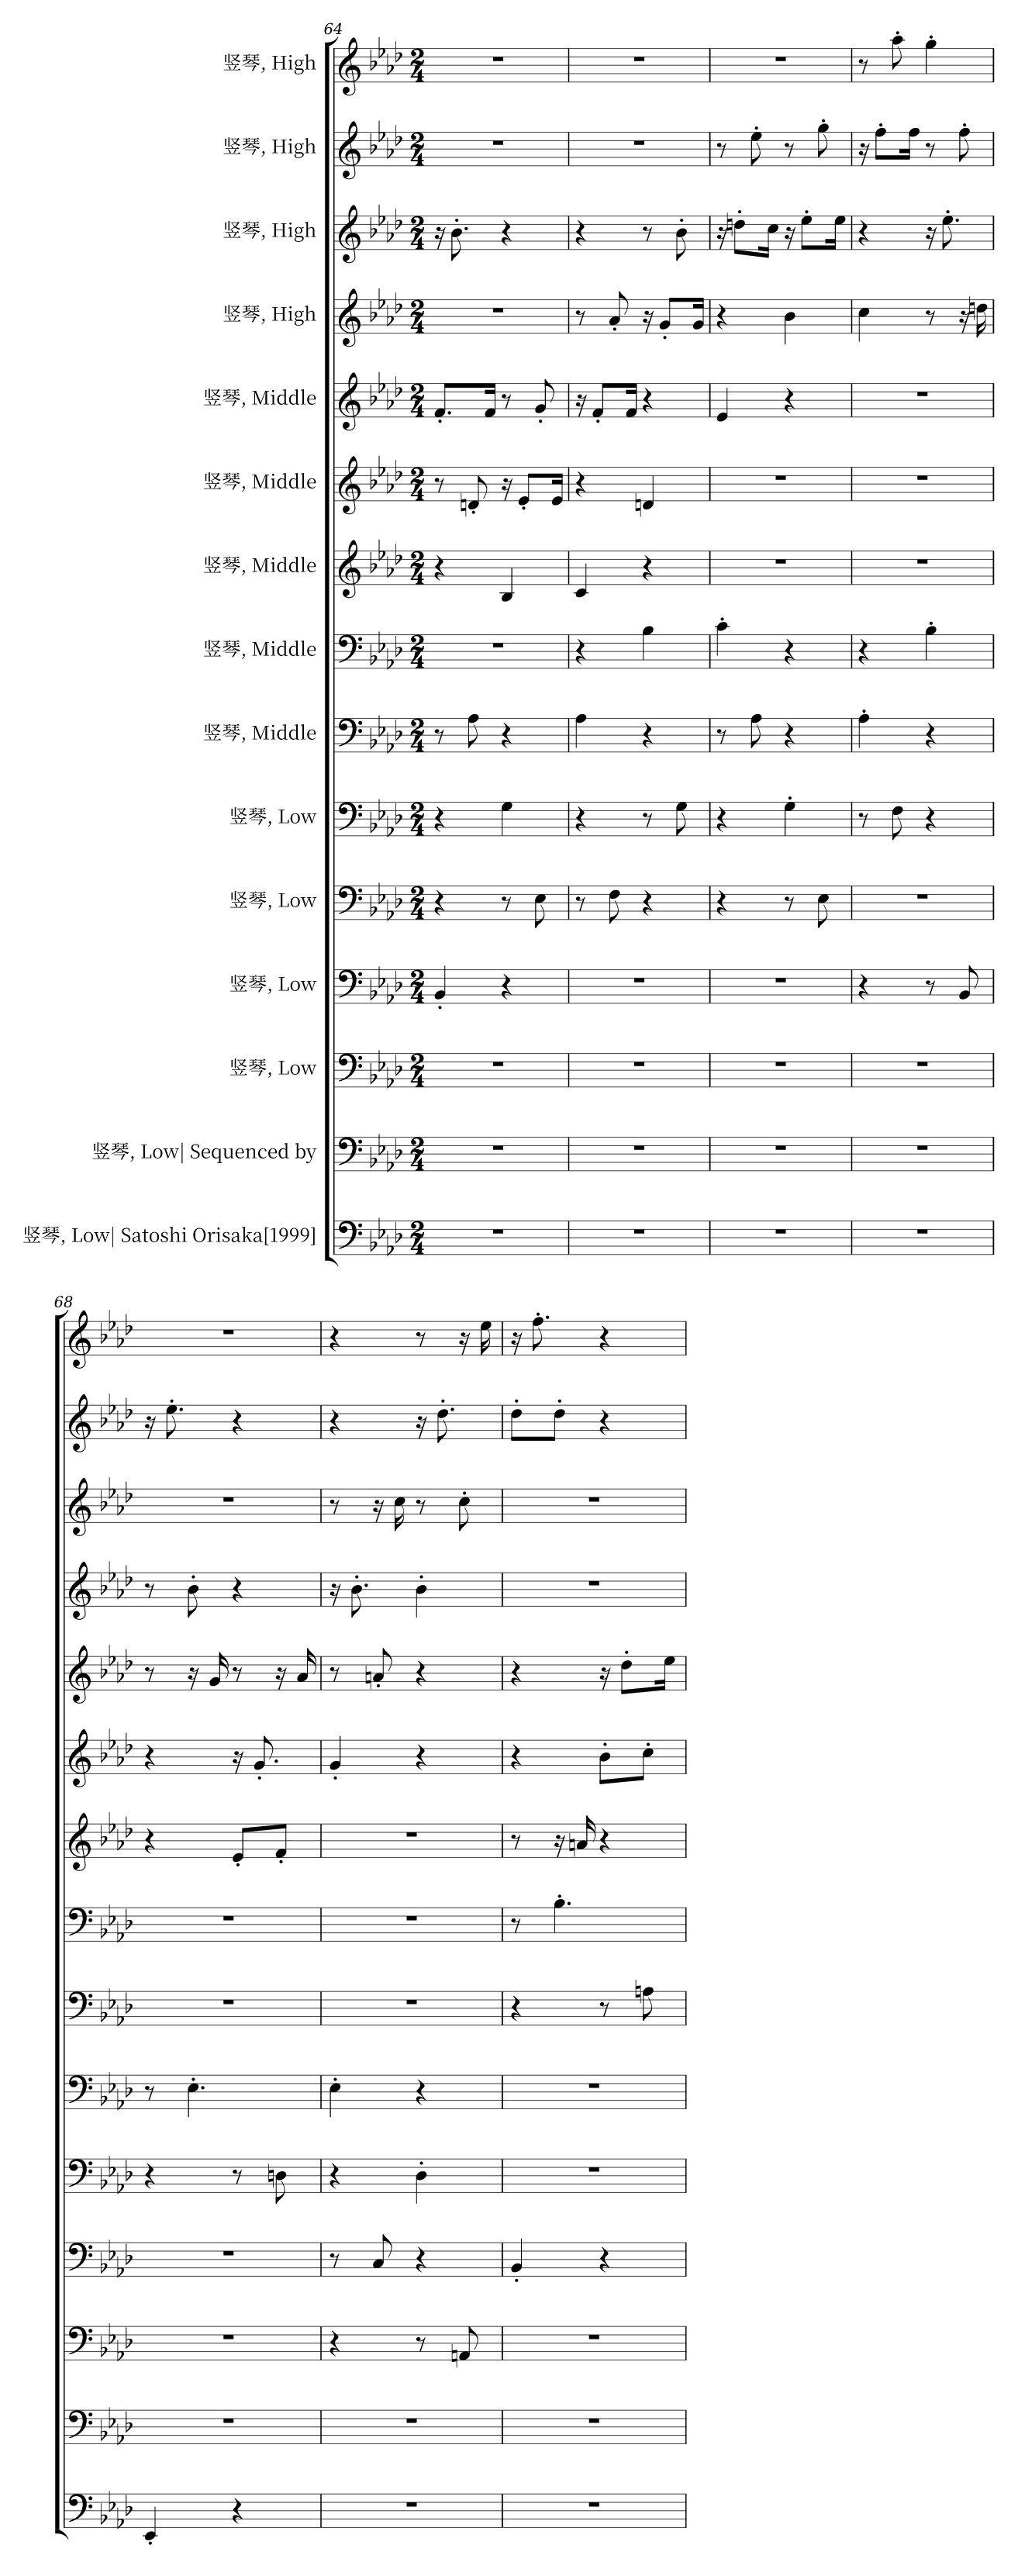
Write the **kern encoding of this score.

**kern	**kern	**kern	**kern	**kern	**kern	**kern	**kern	**kern	**kern	**kern	**kern	**kern	**kern	**kern
*part15	*part14	*part13	*part12	*part11	*part10	*part9	*part8	*part7	*part6	*part5	*part4	*part3	*part2	*part1
*staff15	*staff14	*staff13	*staff12	*staff11	*staff10	*staff9	*staff8	*staff7	*staff6	*staff5	*staff4	*staff3	*staff2	*staff1
*I"竖琴, Low|    Satoshi Orisaka[1999]	*I"竖琴, Low| Sequenced by	*I"竖琴, Low	*I"竖琴, Low	*I"竖琴, Low	*I"竖琴, Low	*I"竖琴, Middle	*I"竖琴, Middle	*I"竖琴, Middle	*I"竖琴, Middle	*I"竖琴, Middle	*I"竖琴, High	*I"竖琴, High	*I"竖琴, High	*I"竖琴, High
*clefF4	*clefF4	*clefF4	*clefF4	*clefF4	*clefF4	*clefF4	*clefF4	*clefG2	*clefG2	*clefG2	*clefG2	*clefG2	*clefG2	*clefG2
*k[b-e-a-d-]	*k[b-e-a-d-]	*k[b-e-a-d-]	*k[b-e-a-d-]	*k[b-e-a-d-]	*k[b-e-a-d-]	*k[b-e-a-d-]	*k[b-e-a-d-]	*k[b-e-a-d-]	*k[b-e-a-d-]	*k[b-e-a-d-]	*k[b-e-a-d-]	*k[b-e-a-d-]	*k[b-e-a-d-]	*k[b-e-a-d-]
*M2/4	*M2/4	*M2/4	*M2/4	*M2/4	*M2/4	*M2/4	*M2/4	*M2/4	*M2/4	*M2/4	*M2/4	*M2/4	*M2/4	*M2/4
=64	=64	=64	=64	=64	=64	=64	=64	=64	=64	=64	=64	=64	=64	=64
2r	2r	2r	4BB-'/	4r	4r	8r	2r	4r	8r	8.f'/L	2r	16r	2r	2r
.	.	.	.	.	.	.	.	.	.	.	.	8.b-'\	.	.
.	.	.	.	.	.	8A-\	.	.	8dn'/	.	.	.	.	.
.	.	.	.	.	.	.	.	.	.	16f/Jk	.	.	.	.
.	.	.	4r	8r	4G\	4r	.	4B-/	16r	8r	.	4r	.	.
.	.	.	.	.	.	.	.	.	8e-'/L	.	.	.	.	.
.	.	.	.	8E-\	.	.	.	.	.	8g'/	.	.	.	.
.	.	.	.	.	.	.	.	.	16e-/Jk	.	.	.	.	.
=65	=65	=65	=65	=65	=65	=65	=65	=65	=65	=65	=65	=65	=65	=65
2r	2r	2r	2r	8r	4r	4A-\	4r	4c/	4r	16r	8r	4r	2r	2r
.	.	.	.	.	.	.	.	.	.	8f'/L	.	.	.	.
.	.	.	.	8F\	.	.	.	.	.	.	8a-'/	.	.	.
.	.	.	.	.	.	.	.	.	.	16f/Jk	.	.	.	.
.	.	.	.	4r	8r	4r	4B-\	4r	4dn/	4r	16r	8r	.	.
.	.	.	.	.	.	.	.	.	.	.	8g'/L	.	.	.
.	.	.	.	.	8G\	.	.	.	.	.	.	8b-'\	.	.
.	.	.	.	.	.	.	.	.	.	.	16g/Jk	.	.	.
!!LO:PB:g=z
=66	=66	=66	=66	=66	=66	=66	=66	=66	=66	=66	=66	=66	=66	=66
2r	2r	2r	2r	4r	4r	8r	4c'\	2r	2r	4e-/	4r	16r	8r	2r
.	.	.	.	.	.	.	.	.	.	.	.	8ddn'\L	.	.
.	.	.	.	.	.	8A-\	.	.	.	.	.	.	8ee-'\	.
.	.	.	.	.	.	.	.	.	.	.	.	16cc\Jk	.	.
.	.	.	.	8r	4G'\	4r	4r	.	.	4r	4b-\	16r	8r	.
.	.	.	.	.	.	.	.	.	.	.	.	8ee-'\L	.	.
.	.	.	.	8E-\	.	.	.	.	.	.	.	.	8gg'\	.
.	.	.	.	.	.	.	.	.	.	.	.	16ee-\Jk	.	.
=67	=67	=67	=67	=67	=67	=67	=67	=67	=67	=67	=67	=67	=67	=67
2r	2r	2r	4r	2r	8r	4A-'\	4r	2r	2r	2r	4cc\	4r	16r	8r
.	.	.	.	.	.	.	.	.	.	.	.	.	8ff'\L	.
.	.	.	.	.	8F\	.	.	.	.	.	.	.	.	8aa-'\
.	.	.	.	.	.	.	.	.	.	.	.	.	16ff\Jk	.
.	.	.	8r	.	4r	4r	4B-'\	.	.	.	8r	16r	8r	4gg'\
.	.	.	.	.	.	.	.	.	.	.	.	8.ee-'\	.	.
.	.	.	8BB-/	.	.	.	.	.	.	.	16r	.	8ff'\	.
.	.	.	.	.	.	.	.	.	.	.	16ddn\	.	.	.
=68	=68	=68	=68	=68	=68	=68	=68	=68	=68	=68	=68	=68	=68	=68
*	*	*	*	*	*	*	*	*	*	*	*	*	*	*MM84
4EE-'/	2r	2r	2r	4r	8r	2r	2r	4r	4r	8r	8r	2r	16r	2r
.	.	.	.	.	.	.	.	.	.	.	.	.	8.ee-'\	.
.	.	.	.	.	4.E-'\	.	.	.	.	16r	8b-'\	.	.	.
.	.	.	.	.	.	.	.	.	.	16g/	.	.	.	.
4r	.	.	.	8r	.	.	.	8e-'/L	16r	8r	4r	.	4r	.
.	.	.	.	.	.	.	.	.	8.g'/	.	.	.	.	.
.	.	.	.	8Dn\	.	.	.	8f'/J	.	16r	.	.	.	.
.	.	.	.	.	.	.	.	.	.	16a-/	.	.	.	.
=69	=69	=69	=69	=69	=69	=69	=69	=69	=69	=69	=69	=69	=69	=69
2r	2r	4r	8r	4r	4E-'\	2r	2r	2r	4g'/	8r	16r	8r	4r	4r
.	.	.	.	.	.	.	.	.	.	.	8.b-'\	.	.	.
.	.	.	8C/	.	.	.	.	.	.	8an'/	.	16r	.	.
.	.	.	.	.	.	.	.	.	.	.	.	16cc\	.	.
.	.	8r	4r	4D-'\	4r	.	.	.	4r	4r	4b-'\	8r	16r	8r
.	.	.	.	.	.	.	.	.	.	.	.	.	8.dd-'\	.
.	.	8AAn/	.	.	.	.	.	.	.	.	.	8cc'\	.	16r
.	.	.	.	.	.	.	.	.	.	.	.	.	.	16ee-\
=70	=70	=70	=70	=70	=70	=70	=70	=70	=70	=70	=70	=70	=70	=70
2r	2r	2r	4BB-'/	2r	2r	4r	8r	8r	4r	4r	2r	2r	8dd-'\L	16r
.	.	.	.	.	.	.	.	.	.	.	.	.	.	8.ff'\
.	.	.	.	.	.	.	4.B-'\	16r	.	.	.	.	8dd-'\J	.
.	.	.	.	.	.	.	.	16an/	.	.	.	.	.	.
.	.	.	4r	.	.	8r	.	4r	8b-'\L	16r	.	.	4r	4r
.	.	.	.	.	.	.	.	.	.	8dd-'\L	.	.	.	.
.	.	.	.	.	.	8An\	.	.	8cc'\J	.	.	.	.	.
.	.	.	.	.	.	.	.	.	.	16ee-\Jk	.	.	.	.
=	=	=	=	=	=	=	=	=	=	=	=	=	=	=
*-	*-	*-	*-	*-	*-	*-	*-	*-	*-	*-	*-	*-	*-	*-
